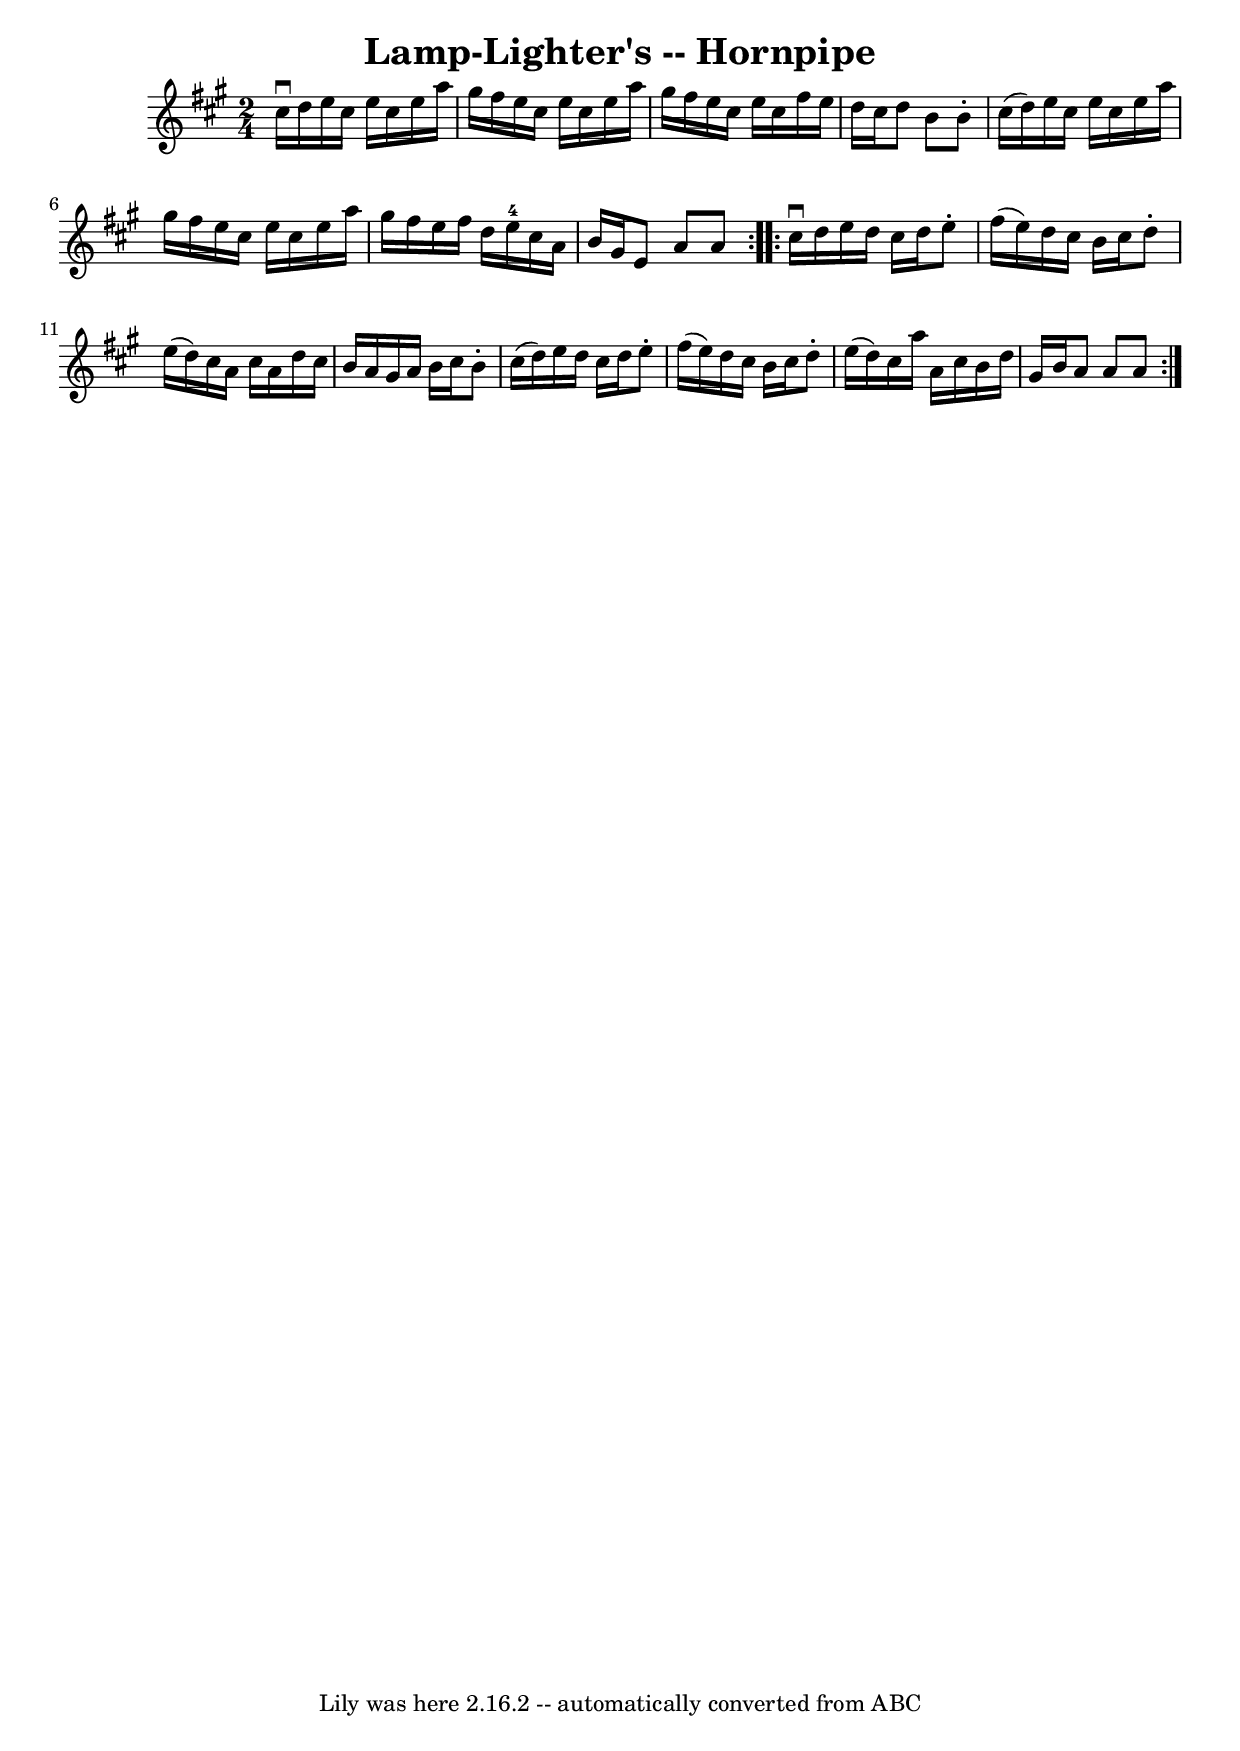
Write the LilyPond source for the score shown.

\version "2.16.2"
\include "Mammoth.ily"
\header {
  %% book = "Cole's 1000 Fiddle Tunes"
 crossRefNumber = "1"
 footnotes = ""
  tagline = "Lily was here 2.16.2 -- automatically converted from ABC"
  title = "Lamp-Lighter's -- Hornpipe"

}
voicedefault =  {



  \repeat volta 2 {

    \time 2/4 
    \key a \major cs''16^\downbow d''16   |
 e''16 cs''16 e''16 cs''16 e''16 a''16 gs''16 fs''16   |
 e''16 cs''16 e''16 cs''16 e''16 a''16 gs''16 fs''16    |
 e''16 cs''16 e''16 cs''16 fs''16 e''16 d''16 cs''16   |
 d''8 b'8 b'8-. cs''16 (d''16) |
 e''16 cs''16 e''16 cs''16 e''16 a''16 gs''16 fs''16    |
 e''16 cs''16 e''16 cs''16 e''16 a''16 gs''16 fs''16   |
 e''16 fs''16 d''16 e''16-4 cs''16 a'16 b'16 gs'16   |
 e'8 a'8 a'8  
  }     
  \repeat volta 2 {
 cs''16^\downbow d''16   |
 e''16 d''16 cs''16 d''16 e''8-. fs''16 (e''16)  |
 d''16 cs''16 b'16 cs''16 d''8-. e''16 (d''16)  |
 cs''16 a'16 cs''16 a'16 d''16 cs''16 b'16 a'16   |
 gs'16 a'16 b'16 cs''16 b'8-. cs''16 (d''16)  |
 e''16 d''16 cs''16 d''16 e''8-. fs''16 (e''16)  |
 d''16 cs''16 b'16 cs''16 d''8-. e''16 (d''16)  |
 cs''16 a''16 a'16 cs''16 b'16 d''16 gs'16 b'16   |
 a'8 a'8 a'8  
  }   

}

\score{
  <<

    \context Staff="default"
    {
      \voicedefault 
      
    }

  >>
  \layout {
    
  }
  \midi {
  }

}
